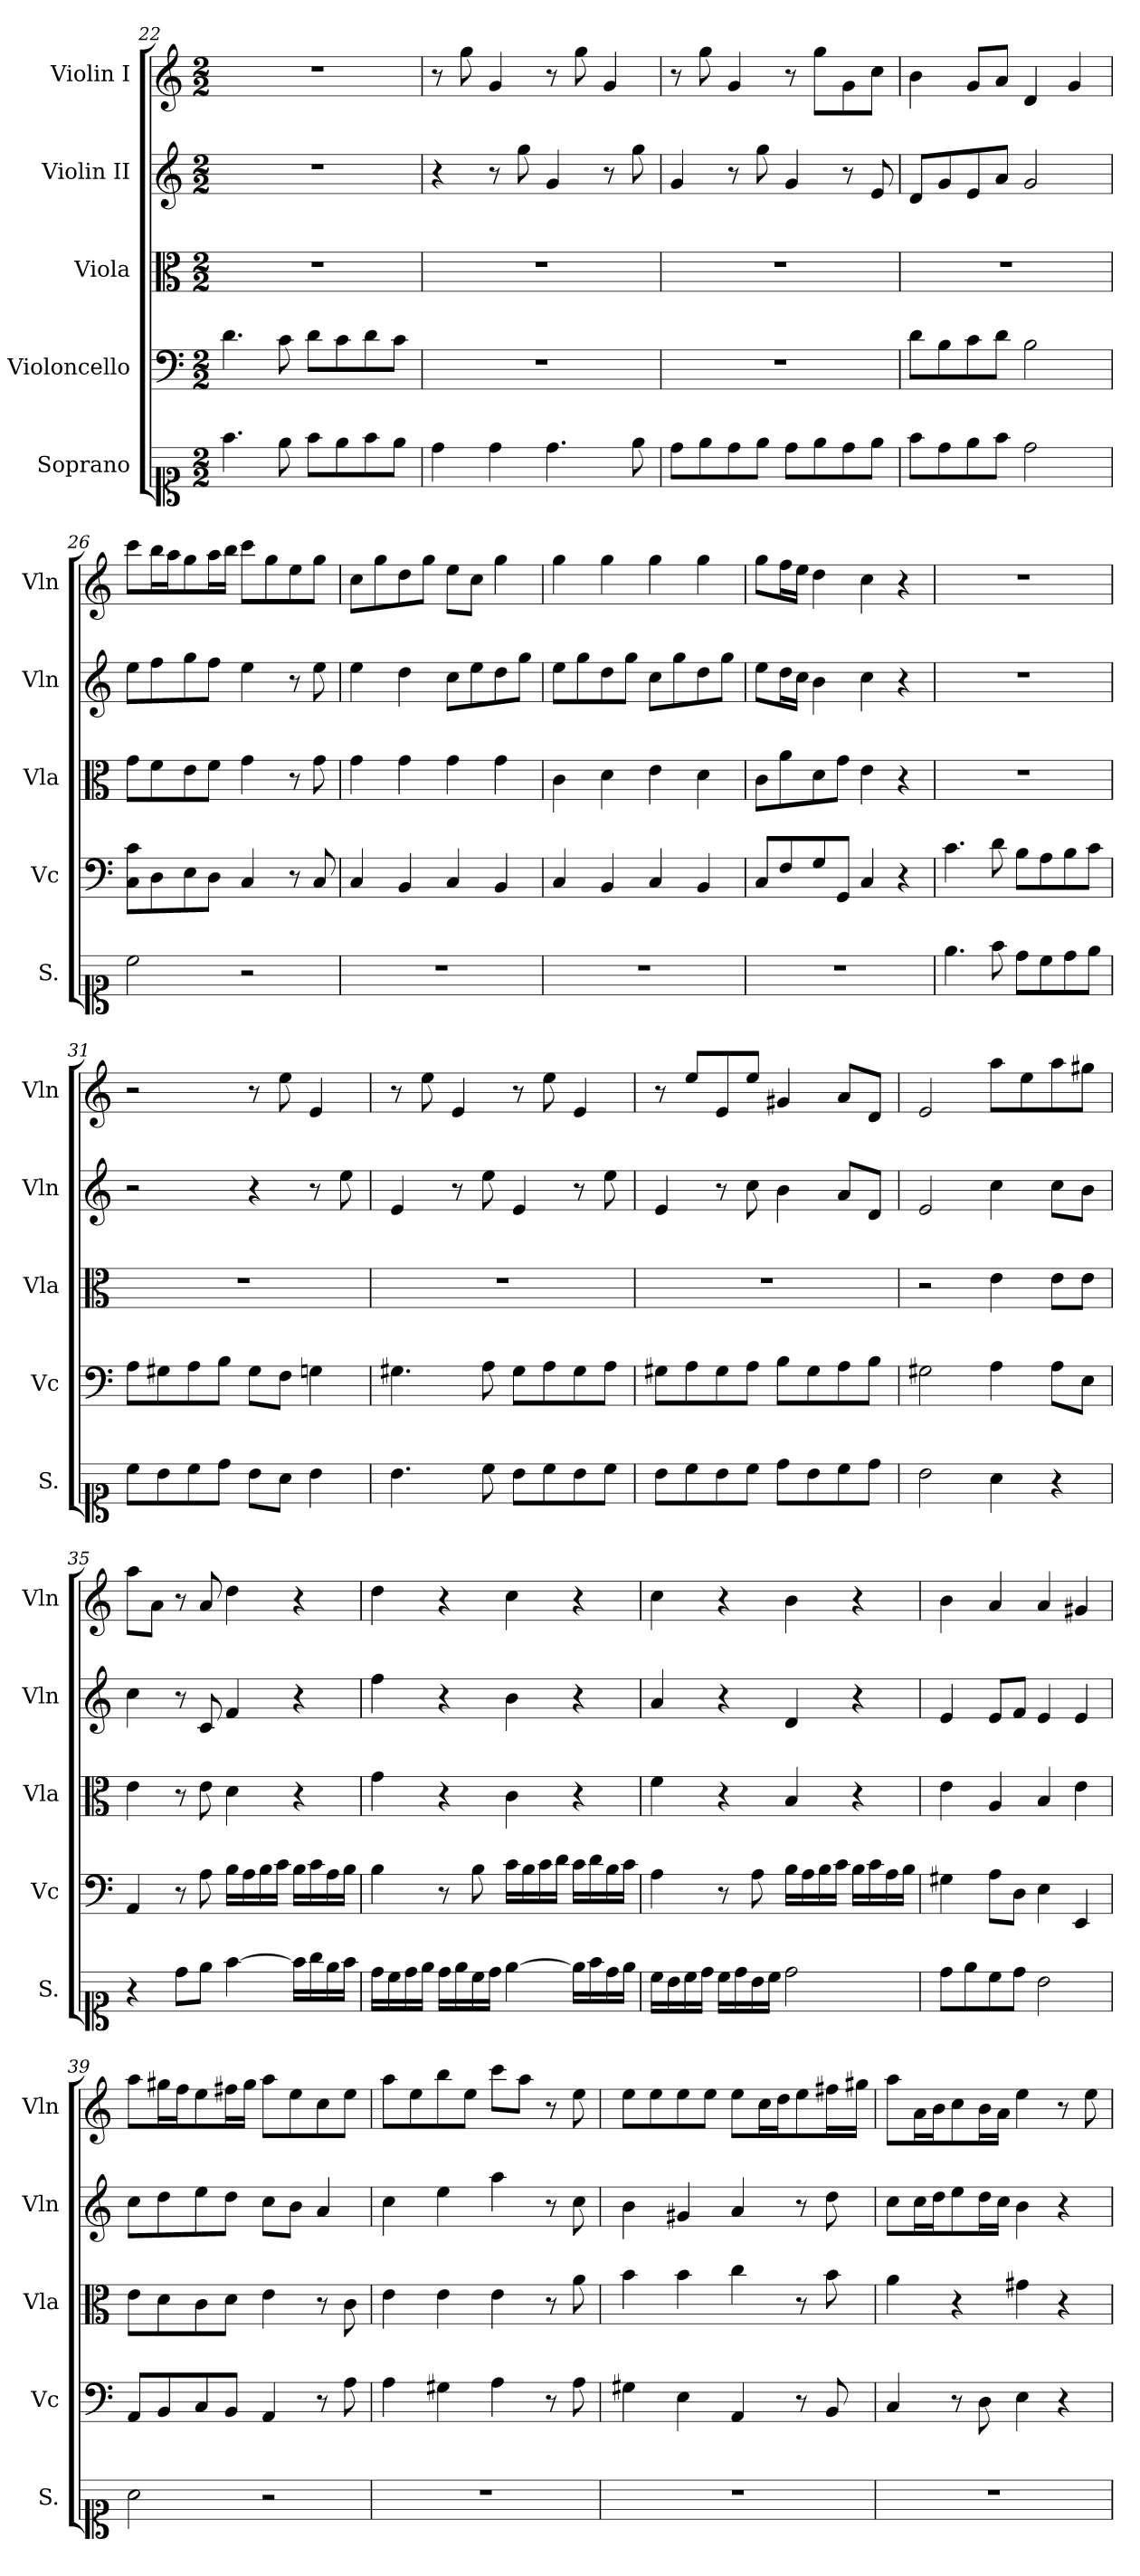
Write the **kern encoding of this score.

**kern	**kern	**kern	**kern	**kern
*part5	*part4	*part3	*part2	*part1
*staff5	*staff4	*staff3	*staff2	*staff1
*I"Soprano	*I"Violoncello	*I"Viola	*I"Violin II	*I"Violin I
*I'S.	*I'Vc	*I'Vla	*I'Vln	*I'Vln
!!LO:LB:g=z
*clefC1	*clefF4	*clefC3	*clefG2	*clefG2
*k[]	*k[]	*k[]	*k[]	*k[]
*M2/2	*M2/2	*M2/2	*M2/2	*M2/2
=22	=22	=22	=22	=22
4.ff\	4.d\	1r	1r	1r
8ee\	8c\	.	.	.
8ff\L	8d\L	.	.	.
8ee\	8c\	.	.	.
8ff\	8d\	.	.	.
8ee\J	8c\J	.	.	.
=23	=23	=23	=23	=23
4dd\	1r	1r	4r	8r
.	.	.	.	8gg\
4dd\	.	.	8r	4g/
.	.	.	8gg\	.
4.dd\	.	.	4g/	8r
.	.	.	.	8gg\
.	.	.	8r	4g/
8ee\	.	.	8gg\	.
=24	=24	=24	=24	=24
8dd\L	1r	1r	4g/	8r
8ee\	.	.	.	8gg\
8dd\	.	.	8r	4g/
8ee\J	.	.	8gg\	.
8dd\L	.	.	4g/	8r
8ee\	.	.	.	8gg\L
8dd\	.	.	8r	8g\
8ee\J	.	.	8e/	8cc\J
=25	=25	=25	=25	=25
8ff\L	8d\L	1r	8d/L	4b\
8dd\	8B\	.	8g/	.
8ee\	8c\	.	8e/	8g/L
8ff\J	8d\J	.	8a/J	8a/J
2dd\	2B\	.	2g/	4d/
.	.	.	.	4g/
=26	=26	=26	=26	=26
2cc\	8C\ 8c\L	8g\L	8ee\L	8ccc\L
.	8D\	8f\	8ff\	16bb\L
.	.	.	.	16aa\J
.	8E\	8e\	8gg\	8gg\
.	8D\J	8f\J	8ff\J	16aa\L
.	.	.	.	16bb\JJ
2r	4C/	4g\	4ee\	8ccc\L
.	.	.	.	8gg\
.	8r	8r	8r	8ee\
.	8C/	8g\	8ee\	8gg\J
!!LO:PB:g=z
=27	=27	=27	=27	=27
1r	4C/	4g\	4ee\	8cc\L
.	.	.	.	8gg\
.	4BB/	4g\	4dd\	8dd\
.	.	.	.	8gg\J
.	4C/	4g\	8cc\L	8ee\L
.	.	.	8ee\	8cc\J
.	4BB/	4g\	8dd\	4gg\
.	.	.	8gg\J	.
=28	=28	=28	=28	=28
1r	4C/	4c\	8ee\L	4gg\
.	.	.	8gg\	.
.	4BB/	4d\	8dd\	4gg\
.	.	.	8gg\J	.
.	4C/	4e\	8cc\L	4gg\
.	.	.	8gg\	.
.	4BB/	4d\	8dd\	4gg\
.	.	.	8gg\J	.
=29	=29	=29	=29	=29
1r	8C/L	8c\L	8ee\L	8gg\L
.	8F/	8a\	16dd\L	16ff\L
.	.	.	16cc\JJ	16ee\JJ
.	8G/	8d\	4b\	4dd\
.	8GG/J	8g\J	.	.
.	4C/	4e\	4cc\	4cc\
.	4r	4r	4r	4r
=30	=30	=30	=30	=30
4.ee\	4.c\	1r	1r	1r
8ff\	8d\	.	.	.
8dd\L	8B\L	.	.	.
8cc\	8A\	.	.	.
8dd\	8B\	.	.	.
8ee\J	8c\J	.	.	.
=31	=31	=31	=31	=31
8cc\L	8A\L	1r	2r	2r
8b\	8G#X\	.	.	.
8cc\	8A\	.	.	.
8dd\J	8B\J	.	.	.
8b\L	8G#\L	.	4r	8r
8a\J	8F\J	.	.	8ee\
4b\	4Gn\	.	8r	4e/
.	.	.	8ee\	.
!!LO:LB:g=z
=32	=32	=32	=32	=32
4.b\	4.G#X\	1r	4e/	8r
.	.	.	.	8ee\
.	.	.	8r	4e/
8cc\	8A\	.	8ee\	.
8b\L	8G#\L	.	4e/	8r
8cc\	8A\	.	.	8ee\
8b\	8G#\	.	8r	4e/
8cc\J	8A\J	.	8ee\	.
=33	=33	=33	=33	=33
8b\L	8G#X\L	1r	4e/	8r
8cc\	8A\	.	.	8ee/L
8b\	8G#\	.	8r	8e/
8cc\J	8A\J	.	8cc\	8ee/J
8dd\L	8B\L	.	4b\	4g#X/
8b\	8G#\	.	.	.
8cc\	8A\	.	8a/L	8a/L
8dd\J	8B\J	.	8d/J	8d/J
=34	=34	=34	=34	=34
2b\	2G#X\	2r	2e/	2e/
4a\	4A\	4e\	4cc\	8aa\L
.	.	.	.	8ee\
4r	8A\L	8e\L	8cc\L	8aa\
.	8E\J	8e\J	8b\J	8gg#X\J
=35	=35	=35	=35	=35
4r	4AA/	4e\	4cc\	8aa\L
.	.	.	.	8a\J
8dd\L	8r	8r	8r	8r
8ee\J	8A\	8e\	8c/	8a/
[4ff\	16B\LL	4d\	4f/	4dd\
.	16A\	.	.	.
.	16B\	.	.	.
.	16c\JJ	.	.	.
16ff\LL]	16B\LL	4r	4r	4r
16gg\	16c\	.	.	.
16ee\	16A\	.	.	.
16ff\JJ	16B\JJ	.	.	.
!!LO:PB:g=z
=36	=36	=36	=36	=36
16dd\LL	4B\	4g\	4ff\	4dd\
16cc\	.	.	.	.
16dd\	.	.	.	.
16ee\JJ	.	.	.	.
16dd\LL	8r	4r	4r	4r
16ee\	.	.	.	.
16cc\	8B\	.	.	.
16dd\JJ	.	.	.	.
[4ee\	16c\LL	4c\	4b\	4cc\
.	16B\	.	.	.
.	16c\	.	.	.
.	16d\JJ	.	.	.
16ee\LL]	16c\LL	4r	4r	4r
16ff\	16d\	.	.	.
16dd\	16B\	.	.	.
16ee\JJ	16c\JJ	.	.	.
=37	=37	=37	=37	=37
16cc\LL	4A\	4f\	4a/	4cc\
16b\	.	.	.	.
16cc\	.	.	.	.
16dd\JJ	.	.	.	.
16cc\LL	8r	4r	4r	4r
16dd\	.	.	.	.
16b\	8A\	.	.	.
16cc\JJ	.	.	.	.
2dd\	16B\LL	4B/	4d/	4b\
.	16A\	.	.	.
.	16B\	.	.	.
.	16c\JJ	.	.	.
.	16B\LL	4r	4r	4r
.	16c\	.	.	.
.	16A\	.	.	.
.	16B\JJ	.	.	.
=38	=38	=38	=38	=38
8dd\L	4G#X\	4e\	4e/	4b\
8ee\	.	.	.	.
8cc\	8A\L	4A/	8e/L	4a/
8dd\J	8D\J	.	8f/J	.
2b\	4E\	4B/	4e/	4a/
.	4EE/	4e\	4e/	4g#X/
!!LO:LB:g=z
=39	=39	=39	=39	=39
2a\	8AA/L	8e\L	8cc\L	8aa\L
.	8BB/	8d\	8dd\	16gg#X\L
.	.	.	.	16ff\J
.	8C/	8c\	8ee\	8ee\
.	8BB/J	8d\J	8dd\J	16ff#X\L
.	.	.	.	16gg#\JJ
2r	4AA/	4e\	8cc\L	8aa\L
.	.	.	8b\J	8ee\
.	8r	8r	4a/	8cc\
.	8A\	8c\	.	8ee\J
=40	=40	=40	=40	=40
1r	4A\	4e\	4cc\	8aa\L
.	.	.	.	8ee\
.	4G#X\	4e\	4ee\	8bb\
.	.	.	.	8ee\J
.	4A\	4e\	4aa\	8ccc\L
.	.	.	.	8aa\J
.	8r	8r	8r	8r
.	8A\	8a\	8cc\	8ee\
=41	=41	=41	=41	=41
1r	4G#X\	4b\	4b\	8ee\L
.	.	.	.	8ee\
.	4E\	4b\	4g#X/	8ee\
.	.	.	.	8ee\J
.	4AA/	4cc\	4a/	8ee\L
.	.	.	.	16cc\L
.	.	.	.	16dd\J
.	8r	8r	8r	8ee\
.	8BB/	8b\	8dd\	16ff#X\L
.	.	.	.	16gg#X\JJ
=42	=42	=42	=42	=42
1r	4C/	4a\	8cc\L	8aa\L
.	.	.	16cc\L	16a\L
.	.	.	16dd\J	16b\J
.	8r	4r	8ee\	8cc\
.	8D\	.	16dd\L	16b\L
.	.	.	16cc\JJ	16a\JJ
.	4E\	4g#X\	4b\	4ee\
.	4r	4r	4r	8r
.	.	.	.	8ee\
=	=	=	=	=
*-	*-	*-	*-	*-
